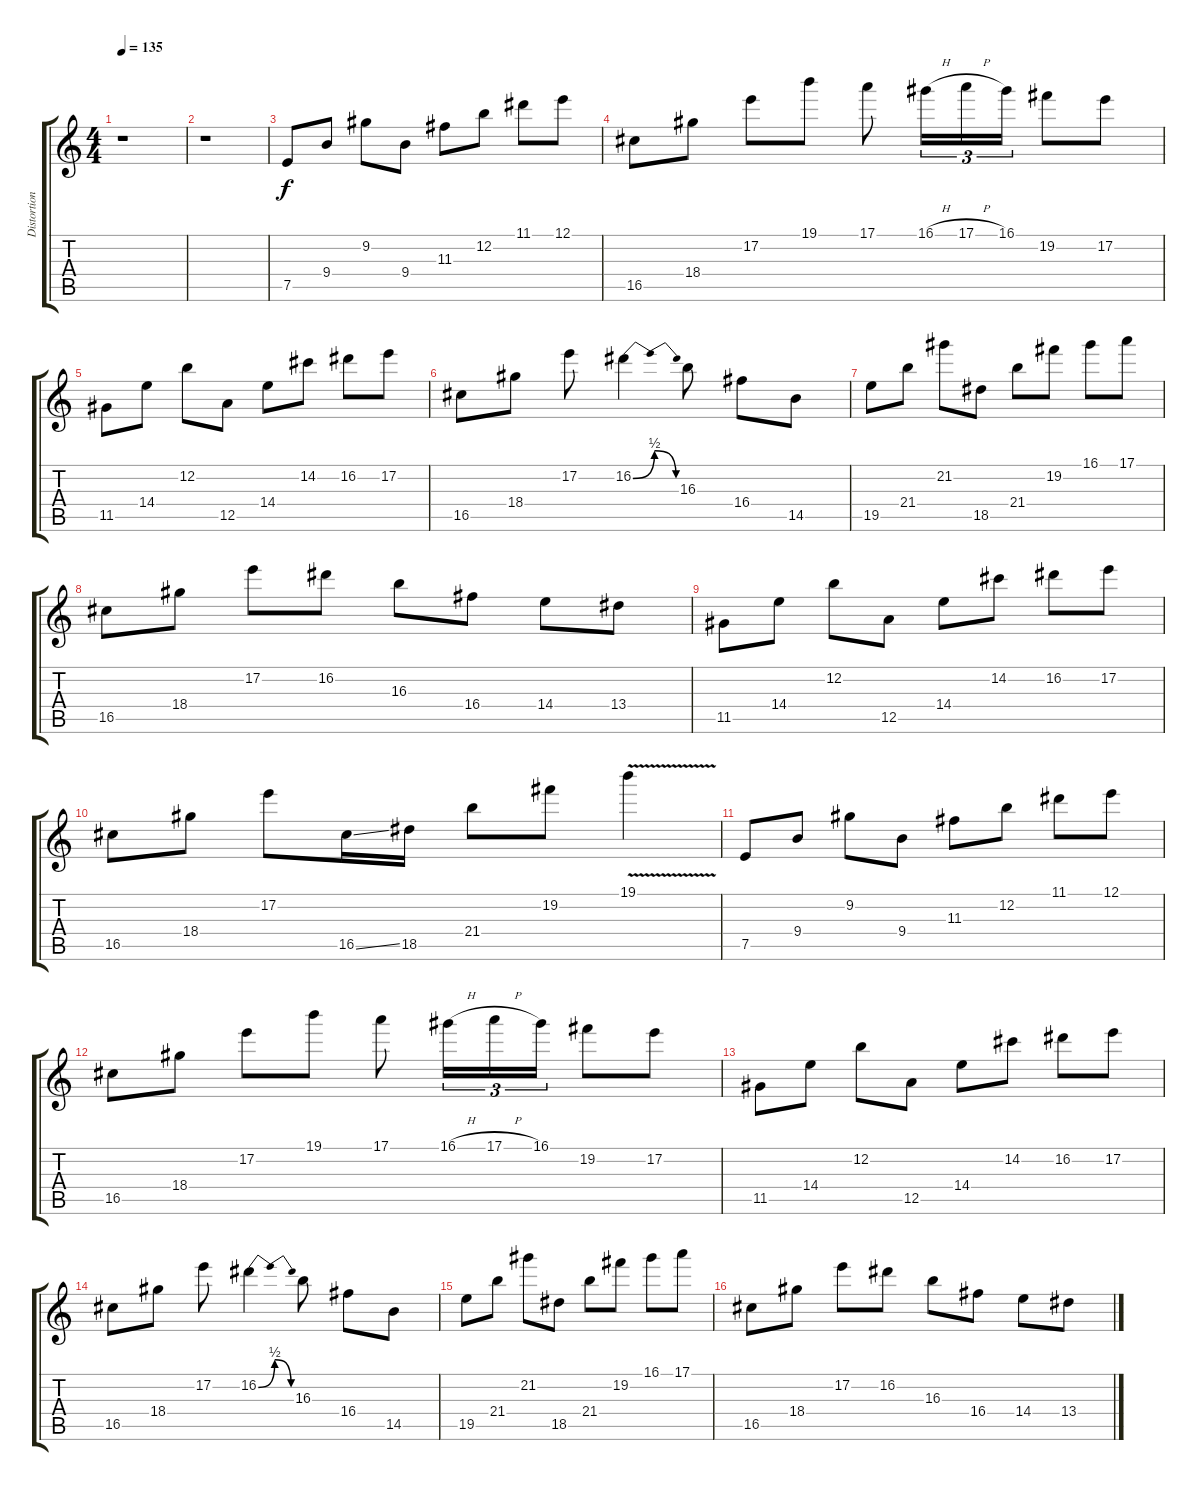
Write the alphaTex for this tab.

\track ("Distortion Guitar" "Distortion") {instrument overdrivenguitar}
\staff {score tabs}
\tuning (E4 B3 G3 D3 A2 E2) {hide}
\ts (4 4)
\tempo 135
\clef g2
\ks c
r.1{dy f instrument overdrivenguitar} |
r.1 |
7.5.8 9.4.8 9.2.8 9.4.8 11.3.8 12.2.8 11.1.8 12.1.8 |
16.5.8 18.4.8 17.2.8 19.1.8 17.1.8 16.1{h}.16{tu (3 2)} 17.1{h}.16{tu (3 2)} 16.1.16{tu (3 2)} 19.2.8 17.2.8 |
11.5.8 14.4.8 12.2.8 12.5.8 14.4.8 14.2.8 16.2.8 17.2.8 |
16.5.8 18.4.8 17.2.8 16.2{be (bendrelease 0 0 30 2 30 2 60 0)}.4 16.3.8 16.4.8 14.5.8 |
19.5.8 21.4.8 21.2.8 18.5.8 21.4.8 19.2.8 16.1.8 17.1.8 |
16.5.8 18.4.8 17.2.8 16.2.8 16.3.8 16.4.8 14.4.8 13.4.8 |
11.5.8 14.4.8 12.2.8 12.5.8 14.4.8 14.2.8 16.2.8 17.2.8 |
16.5.8 18.4.8 17.2.8 16.5{ss}.16 18.5.16 21.4.8 19.2.8 19.1{v}.4 |
7.5.8 9.4.8 9.2.8 9.4.8 11.3.8 12.2.8 11.1.8 12.1.8 |
16.5.8 18.4.8 17.2.8 19.1.8 17.1.8 16.1{h}.16{tu (3 2)} 17.1{h}.16{tu (3 2)} 16.1.16{tu (3 2)} 19.2.8 17.2.8 |
11.5.8 14.4.8 12.2.8 12.5.8 14.4.8 14.2.8 16.2.8 17.2.8 |
16.5.8 18.4.8 17.2.8 16.2{be (bendrelease 0 0 30 2 30 2 60 0)}.4 16.3.8 16.4.8 14.5.8 |
19.5.8 21.4.8 21.2.8 18.5.8 21.4.8 19.2.8 16.1.8 17.1.8 |
16.5.8 18.4.8 17.2.8 16.2.8 16.3.8 16.4.8 14.4.8 13.4.8
